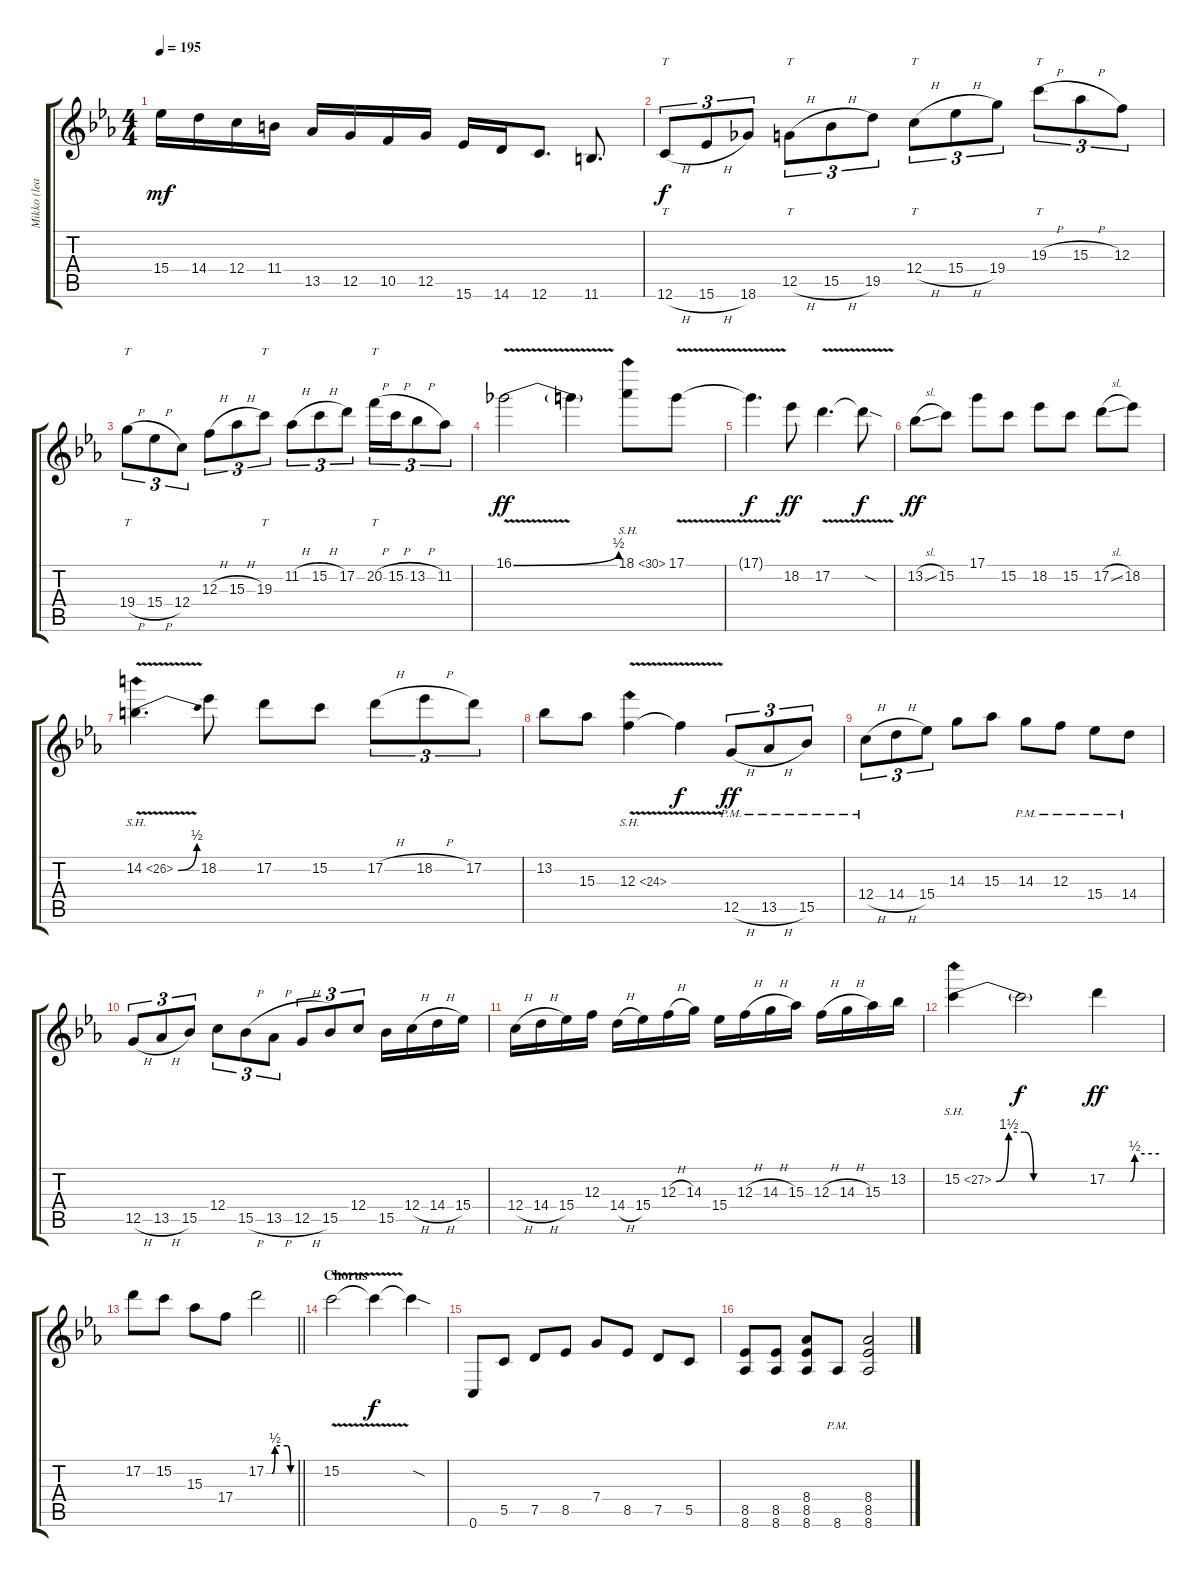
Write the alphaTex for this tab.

\track ("Mikko (lead)" "Mikko (lea") {instrument distortionguitar}
\staff {score tabs}
\tuning (D4 A3 F3 C3 G2 C2) {hide}
\ts (4 4)
\tempo 195
\clef g2
\ks cminor
15.4.16{dy mf} 14.4.16 12.4.16 11.4.16 13.5.16 12.5.16 10.5.16 12.5.16 15.6.16 14.6.16 12.6.8{d} 11.6.8{d} |
12.6{h}.8{tt tu (3 2) dy f} 15.6{h}.8{tu (3 2)} 18.6.8{tu (3 2)} 12.5{h}.8{tt tu (3 2)} 15.5{h}.8{tu (3 2)} 19.5.8{tu (3 2)} 12.4{h}.8{tt tu (3 2)} 15.4{h}.8{tu (3 2)} 19.4.8{tu (3 2)} 19.3{h}.8{tt tu (3 2)} 15.3{h}.8{tu (3 2)} 12.3.8{tu (3 2)} |
19.4{h}.8{tt tu (3 2)} 15.4{h}.8{tu (3 2)} 12.4.8{tu (3 2)} 12.3{h}.8{tu (3 2)} 15.3{h}.8{tu (3 2)} 19.3.8{tt tu (3 2)} 11.2{h}.8{tu (3 2)} 15.2{h}.8{tu (3 2)} 17.2.8{tu (3 2)} 20.2{h}.16{tt tu (3 2)} 15.2{h}.16{tu (3 2)} 13.2{h}.8{tu (3 2)} 11.2.8{tu (3 2)} |
16.1{be (bend 0 0 60 2) v}.2{dy ff} 16.1{t}.4 18.1{sh 12}.8 17.1{v}.8 |
17.1{t}.4{d dy f} 18.2.8{dy ff} 17.2{v}.4{d} 17.2{sod t}.8{dy f} |
13.2{sl}.8{dy ff} 15.2.8 17.1.8 15.2.8 18.2.8 15.2.8 17.2{sl}.8 18.2.8 |
14.2{be (bend 0 0 60 2) sh 12 v}.4{d} 18.2.8 17.2.8 15.2.8 17.2{h}.8{tu (3 2)} 18.2{h}.8{tu (3 2)} 17.2.8{tu (3 2)} |
13.2.8 15.3.8 12.3{sh 12 v}.4 12.3{t}.4{dy f} 12.5{h pm}.8{tu (3 2) dy ff} 13.5{h pm}.8{tu (3 2)} 15.5{pm}.8{tu (3 2)} |
12.4{h pm}.8{tu (3 2)} 14.4{h}.8{tu (3 2)} 15.4.8{tu (3 2)} 14.3.8 15.3.8 14.3{pm}.8 12.3{pm}.8 15.4{pm}.8 14.4{pm}.8 |
12.5{h}.8{tu (3 2)} 13.5{h}.8{tu (3 2)} 15.5.8{tu (3 2)} 12.4.8{tu (3 2)} 15.5{h}.8{tu (3 2)} 13.5{h}.8{tu (3 2)} 12.5{h}.8{tu (3 2)} 15.5.8{tu (3 2)} 12.4.8{tu (3 2)} 15.5.16 12.4{h}.16 14.4{h}.16 15.4.16 |
12.4{h}.16 14.4{h}.16 15.4.16 12.3.16 14.4{h}.16 15.4.16 12.3{h}.16 14.3.16 15.4.16 12.3{h}.16 14.3{h}.16 15.3.16 12.3{h}.16 14.3{h}.16 15.3.16 13.2.16 |
15.2{be (custom 0 0 8 6 18 6 24 0 45 0 60 0) sh 12}.4 15.2{t}.2{dy f} 17.2{be (custom 0 0 27 0 32 2 60 2)}.4{dy ff} |
\barLineRight lightlight
17.2.8 15.2.8 15.3.8 17.4.8 17.2{be (custom 0 0 13 0 19 2 45 2 52 0 60 0)}.2 |
\section ("" "Chorus")
15.2{v}.2 15.2{t}.4{dy f} 15.2{sod t}.4 |
0.6.8{instrument overdrivenguitar} 5.5.8 7.5.8 8.5.8 7.4.8 8.5.8 7.5.8 5.5.8 |
(8.5 8.6).8{balance 14 instrument distortionguitar} (8.5 8.6).8 (8.4 8.5 8.6).8 8.6{pm}.8 (8.4 8.5 8.6).2
